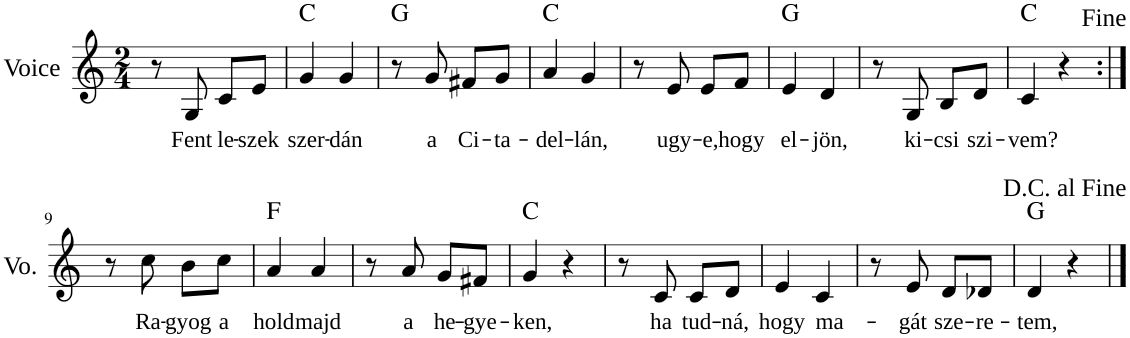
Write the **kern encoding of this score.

**kern	**text	**harte
*part1	*part1	*part1
*staff1	*staff1	*
*I"Voice	*	*
*I'Vo.	*	*
*clefG2	*	*
*k[]	*	*
*M2/4	*	*
=1	=1	=1
8r	.	.
!	!LO:LY:b	!
8G/	Fent	.
!	!LO:LY:b	!
8c/L	le-	.
!	!LO:LY:b	!
8e/J	-szek	.
=2	=2	=2
!	!LO:LY:b	!
4g/	szer-	C:maj
!	!LO:LY:b	!
4g/	-dán	.
=3	=3	=3
8r	.	G:maj
!	!LO:LY:b	!
8g/	a	.
!	!LO:LY:b	!
8f#X/L	Ci-	.
!	!LO:LY:b	!
8g/J	-ta-	.
=4	=4	=4
!	!LO:LY:b	!
4a/	-del-	C:maj
!	!LO:LY:b	!
4g/	-lán,	.
=5	=5	=5
8r	.	.
!	!LO:LY:b	!
8e/	ugy-	.
!	!LO:LY:b	!
8e/L	-e,	.
!	!LO:LY:b	!
8f/J	hogy	.
=6	=6	=6
!	!LO:LY:b	!
4e/	el-	G:maj
!	!LO:LY:b	!
4d/	-jön,	.
=7	=7	=7
8r	.	.
!	!LO:LY:b	!
8G/	ki-	.
!	!LO:LY:b	!
8B/L	-csi	.
!	!LO:LY:b	!
8d/J	szi-	.
=8	=8	=8
!	!LO:LY:b	!
4c/	-vem?	C:maj
4r	.	.
!LO:TX:a:t=<font face="Times New Roman"/>Fine	!	!
!!LO:LB:g=z
=9:|!	=9:|!	=9:|!
8r	.	.
!	!LO:LY:b	!
8cc\	Ra-	.
!	!LO:LY:b	!
8b\L	-gyog	.
!	!LO:LY:b	!
8cc\J	a	.
=10	=10	=10
!	!LO:LY:b	!
4a/	hold	F:maj
!	!LO:LY:b	!
4a/	majd	.
=11	=11	=11
8r	.	.
!	!LO:LY:b	!
8a/	a	.
!	!LO:LY:b	!
8g/L	he-	.
!	!LO:LY:b	!
8f#X/J	-gye-	.
=12	=12	=12
!	!LO:LY:b	!
4g/	-ken,	C:maj
4r	.	.
=13	=13	=13
8r	.	.
!	!LO:LY:b	!
8c/	ha	.
!	!LO:LY:b	!
8c/L	tud-	.
!	!LO:LY:b	!
8d/J	-ná,	.
=14	=14	=14
!	!LO:LY:b	!
4e/	hogy	.
!	!LO:LY:b	!
4c/	ma-	.
=15	=15	=15
8r	.	.
!	!LO:LY:b	!
8e/	-gát	.
!	!LO:LY:b	!
8d/L	sze-	.
!	!LO:LY:b	!
8d-X/J	-re-	.
=16	=16	=16
!	!LO:LY:b	!
4d/	-tem,	G:maj
4r	.	.
!LO:TX:a:t=<font face="Times New Roman"/>D.C. al Fine	!	!
==	==	==
*-	*-	*-
